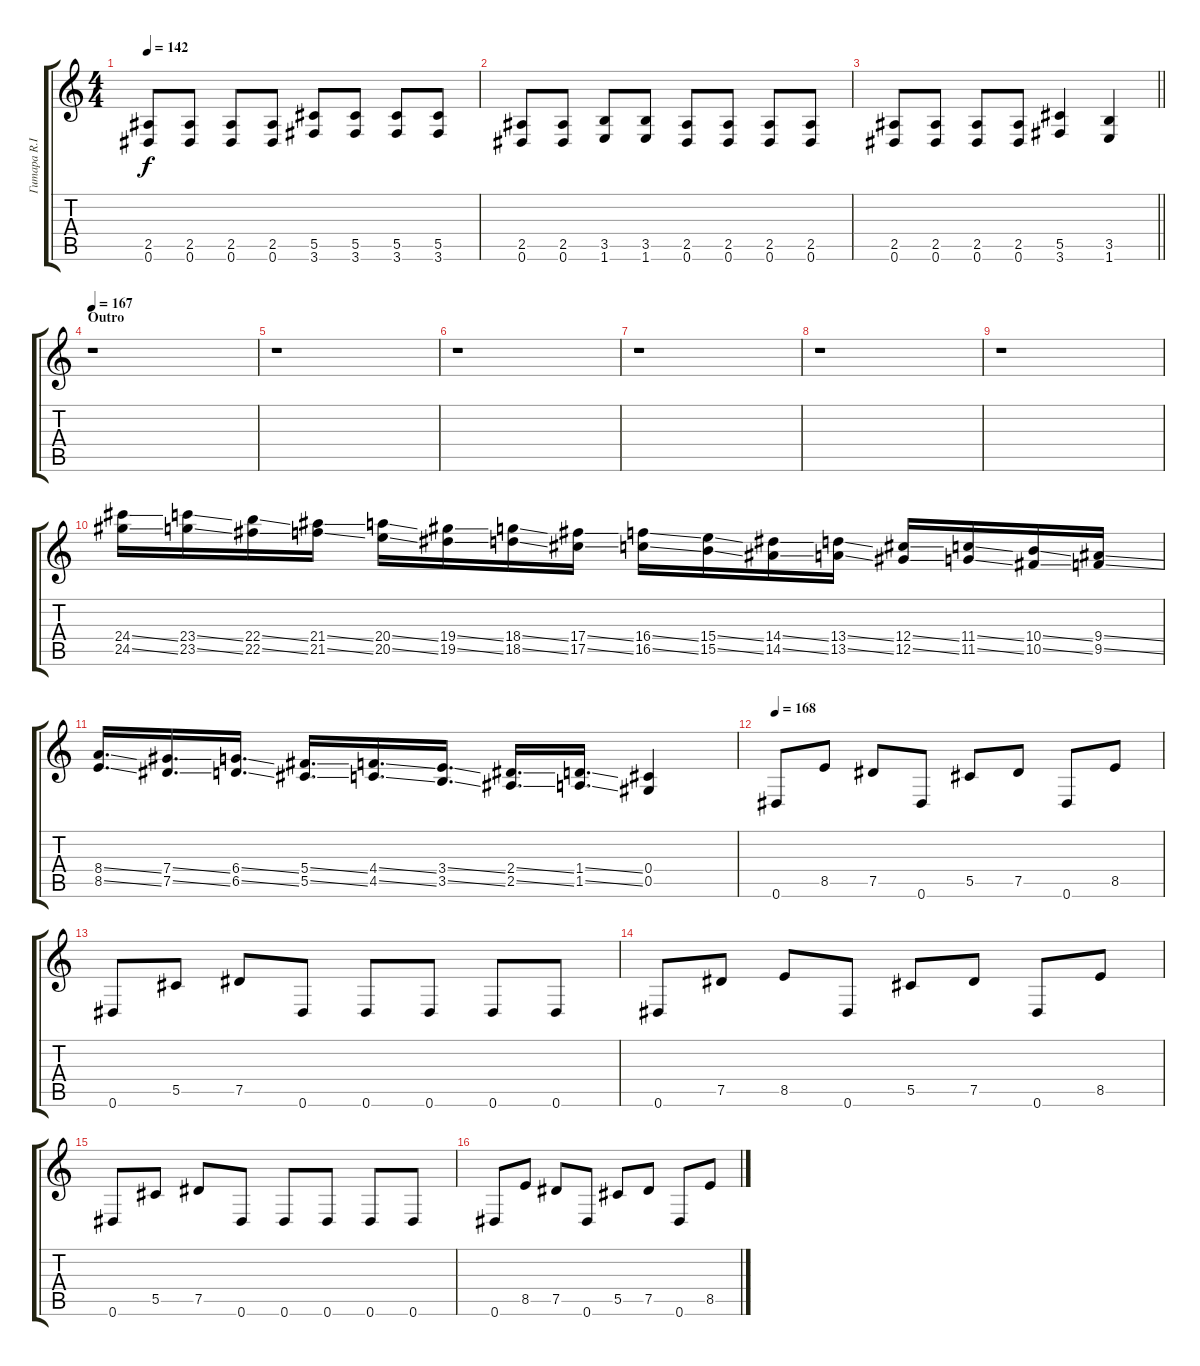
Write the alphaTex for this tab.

\track ("Гитара R.I.P. Hanneman" "Гитара R.I") {instrument distortionguitar}
\staff {score tabs}
\tuning (Eb4 Bb3 Gb3 Db3 Ab2 Eb2) {hide}
\ts (4 4)
\tempo 142
\clef g2
\ks c
(2.5 0.6).8{dy f} (2.5 0.6).8 (2.5 0.6).8 (2.5 0.6).8 (5.5 3.6).8 (5.5 3.6).8 (5.5 3.6).8 (5.5 3.6).8 |
(2.5 0.6).8 (2.5 0.6).8 (3.5 1.6).8 (3.5 1.6).8 (2.5 0.6).8 (2.5 0.6).8 (2.5 0.6).8 (2.5 0.6).8 |
\barLineRight lightlight
(2.5 0.6).8 (2.5 0.6).8 (2.5 0.6).8 (2.5 0.6).8 (5.5 3.6).4 (3.5 1.6).4 |
\section ("" "Outro")
\tempo 167
r.1 |
r.1 |
r.1 |
r.1 |
r.1 |
r.1 |
(24.4{ss} 24.5{ss}).16{instrument guitarfretnoise} (23.4{ss} 23.5{ss}).16 (22.4{ss} 22.5{ss}).16 (21.4{ss} 21.5{ss}).16 (20.4{ss} 20.5{ss}).16 (19.4{ss} 19.5{ss}).16 (18.4{ss} 18.5{ss}).16 (17.4{ss} 17.5{ss}).16 (16.4{ss} 16.5{ss}).16 (15.4{ss} 15.5{ss}).16 (14.4{ss} 14.5{ss}).16 (13.4{ss} 13.5{ss}).16 (12.4{ss} 12.5{ss}).16 (11.4{ss} 11.5{ss}).16 (10.4{ss} 10.5{ss}).16 (9.4{ss} 9.5{ss}).16 |
(8.4{ss} 8.5{ss}).16{d} (7.4{ss} 7.5{ss}).16{d} (6.4{ss} 6.5{ss}).16{d} (5.4{ss} 5.5{ss}).16{d} (4.4{ss} 4.5{ss}).16{d} (3.4{ss} 3.5{ss}).16{d} (2.4{ss} 2.5{ss}).16{d} (1.4{ss} 1.5{ss}).16{d} (0.4 0.5).4 |
\tempo 168
0.6.8{instrument distortionguitar} 8.5.8 7.5.8 0.6.8 5.5.8 7.5.8 0.6.8 8.5.8 |
0.6.8 5.5.8 7.5.8 0.6.8 0.6.8 0.6.8 0.6.8 0.6.8 |
0.6.8 7.5.8 8.5.8 0.6.8 5.5.8 7.5.8 0.6.8 8.5.8 |
0.6.8 5.5.8 7.5.8 0.6.8 0.6.8 0.6.8 0.6.8 0.6.8 |
0.6.8 8.5.8 7.5.8 0.6.8 5.5.8 7.5.8 0.6.8 8.5.8
